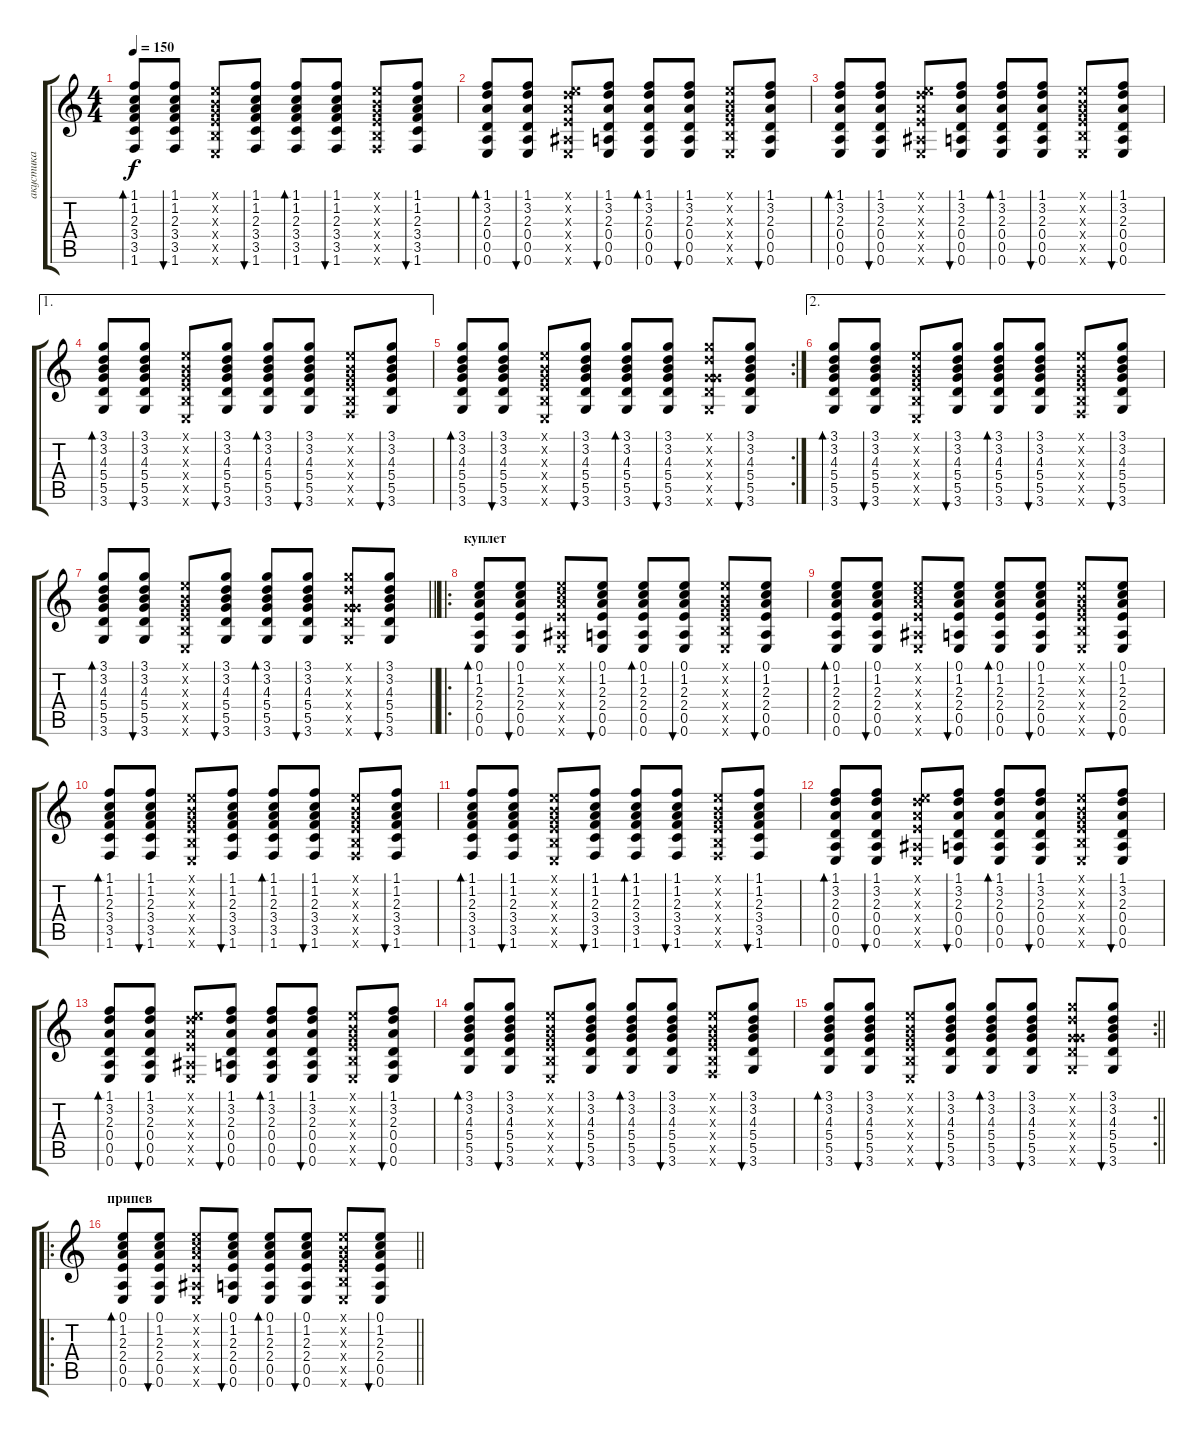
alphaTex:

\track ("акустика" "акустика") {instrument acousticguitarsteel}
\staff {score tabs}
\tuning (E4 B3 G3 D3 A2 E2) {hide}
\ts (4 4)
\tempo 150
\clef g2
\ks c
(1.1 1.2 2.3 3.4 3.5 1.6).8{bd 60 dy f} (1.1 1.2 2.3 3.4 3.5 1.6).8{bu 60} (0.1{x} 0.2{x} 0.3{x} 2.4{x} 2.5{x} 0.6{x}).8 (1.1 1.2 2.3 3.4 3.5 1.6).8{bu 60} (1.1 1.2 2.3 3.4 3.5 1.6).8{bd 60} (1.1 1.2 2.3 3.4 3.5 1.6).8{bu 60} (0.1{x} 0.2{x} 0.3{x} 2.4{x} 2.5{x} 1.6{x}).8 (1.1 1.2 2.3 3.4 3.5 1.6).8{bu 60} |
(1.1 3.2 2.3 0.4 0.5 0.6).8{bd 60} (1.1 3.2 2.3 0.4 0.5 0.6).8{bu 60} (0.1{x} 3.2{x} 2.3{x} 2.4{x} 1.5{x} 0.6{x}).8 (1.1 3.2 2.3 0.4 0.5 0.6).8{bu 60} (1.1 3.2 2.3 0.4 0.5 0.6).8{bd 60} (1.1 3.2 2.3 0.4 0.5 0.6).8{bu 60} (0.1{x} 0.2{x} 0.3{x} 2.4{x} 2.5{x} 0.6{x}).8 (1.1 3.2 2.3 0.4 0.5 0.6).8{bu 60} |
(1.1 3.2 2.3 0.4 0.5 0.6).8{bd 60} (1.1 3.2 2.3 0.4 0.5 0.6).8{bu 60} (0.1{x} 3.2{x} 2.3{x} 2.4{x} 1.5{x} 0.6{x}).8 (1.1 3.2 2.3 0.4 0.5 0.6).8{bu 60} (1.1 3.2 2.3 0.4 0.5 0.6).8{bd 60} (1.1 3.2 2.3 0.4 0.5 0.6).8{bu 60} (0.1{x} 0.2{x} 0.3{x} 2.4{x} 2.5{x} 0.6{x}).8 (1.1 3.2 2.3 0.4 0.5 0.6).8{bu 60} |
\ae 1
(3.1 3.2 4.3 5.4 5.5 3.6).8{bd 60} (3.1 3.2 4.3 5.4 5.5 3.6).8{bu 60} (0.1{x} 0.2{x} 0.3{x} 2.4{x} 2.5{x} 0.6{x}).8 (3.1 3.2 4.3 5.4 5.5 3.6).8{bu 60} (3.1 3.2 4.3 5.4 5.5 3.6).8{bd 60} (3.1 3.2 4.3 5.4 5.5 3.6).8{bu 60} (0.1{x} 0.2{x} 0.3{x} 2.4{x} 2.5{x} 1.6{x}).8 (3.1 3.2 4.3 5.4 5.5 3.6).8{bu 60} |
\rc 2
(3.1 3.2 4.3 5.4 5.5 3.6).8{bd 60} (3.1 3.2 4.3 5.4 5.5 3.6).8{bu 60} (0.1{x} 0.2{x} 0.3{x} 2.4{x} 2.5{x} 0.6{x}).8 (3.1 3.2 4.3 5.4 5.5 3.6).8{bu 60} (3.1 3.2 4.3 5.4 5.5 3.6).8{bd 60} (3.1 3.2 4.3 5.4 5.5 3.6).8{bu 60} (3.1{x} 3.2{x} 0.3{x} 5.4{x} 5.5{x} 3.6{x}).8 (3.1 3.2 4.3 5.4 5.5 3.6).8{bu 60} |
\ae 2
(3.1 3.2 4.3 5.4 5.5 3.6).8{bd 60} (3.1 3.2 4.3 5.4 5.5 3.6).8{bu 60} (0.1{x} 0.2{x} 0.3{x} 2.4{x} 2.5{x} 0.6{x}).8 (3.1 3.2 4.3 5.4 5.5 3.6).8{bu 60} (3.1 3.2 4.3 5.4 5.5 3.6).8{bd 60} (3.1 3.2 4.3 5.4 5.5 3.6).8{bu 60} (0.1{x} 0.2{x} 0.3{x} 2.4{x} 2.5{x} 1.6{x}).8 (3.1 3.2 4.3 5.4 5.5 3.6).8{bu 60} |
\barLineRight lightlight
(3.1 3.2 4.3 5.4 5.5 3.6).8{bd 60} (3.1 3.2 4.3 5.4 5.5 3.6).8{bu 60} (0.1{x} 0.2{x} 0.3{x} 2.4{x} 2.5{x} 0.6{x}).8 (3.1 3.2 4.3 5.4 5.5 3.6).8{bu 60} (3.1 3.2 4.3 5.4 5.5 3.6).8{bd 60} (3.1 3.2 4.3 5.4 5.5 3.6).8{bu 60} (3.1{x} 3.2{x} 0.3{x} 5.4{x} 5.5{x} 3.6{x}).8 (3.1 3.2 4.3 5.4 5.5 3.6).8{bu 60} |
\ro
\section ("" "куплет")
(0.1 1.2 2.3 2.4 0.5 0.6).8{bd 60} (0.1 1.2 2.3 2.4 0.5 0.6).8{bu 60} (0.1{x} 1.2{x} 2.3{x} 2.4{x} 1.5{x} 0.6{x}).8 (0.1 1.2 2.3 2.4 0.5 0.6).8{bu 60} (0.1 1.2 2.3 2.4 0.5 0.6).8{bd 60} (0.1 1.2 2.3 2.4 0.5 0.6).8{bu 60} (0.1{x} 0.2{x} 0.3{x} 2.4{x} 2.5{x} 0.6{x}).8 (0.1 1.2 2.3 2.4 0.5 0.6).8{bu 60} |
(0.1 1.2 2.3 2.4 0.5 0.6).8{bd 60} (0.1 1.2 2.3 2.4 0.5 0.6).8{bu 60} (0.1{x} 1.2{x} 2.3{x} 2.4{x} 1.5{x} 0.6{x}).8 (0.1 1.2 2.3 2.4 0.5 0.6).8{bu 60} (0.1 1.2 2.3 2.4 0.5 0.6).8{bd 60} (0.1 1.2 2.3 2.4 0.5 0.6).8{bu 60} (0.1{x} 0.2{x} 0.3{x} 2.4{x} 2.5{x} 0.6{x}).8 (0.1 1.2 2.3 2.4 0.5 0.6).8{bu 60} |
(1.1 1.2 2.3 3.4 3.5 1.6).8{bd 60} (1.1 1.2 2.3 3.4 3.5 1.6).8{bu 60} (0.1{x} 0.2{x} 0.3{x} 2.4{x} 2.5{x} 0.6{x}).8 (1.1 1.2 2.3 3.4 3.5 1.6).8{bu 60} (1.1 1.2 2.3 3.4 3.5 1.6).8{bd 60} (1.1 1.2 2.3 3.4 3.5 1.6).8{bu 60} (0.1{x} 0.2{x} 0.3{x} 2.4{x} 2.5{x} 1.6{x}).8 (1.1 1.2 2.3 3.4 3.5 1.6).8{bu 60} |
(1.1 1.2 2.3 3.4 3.5 1.6).8{bd 60} (1.1 1.2 2.3 3.4 3.5 1.6).8{bu 60} (0.1{x} 0.2{x} 0.3{x} 2.4{x} 2.5{x} 0.6{x}).8 (1.1 1.2 2.3 3.4 3.5 1.6).8{bu 60} (1.1 1.2 2.3 3.4 3.5 1.6).8{bd 60} (1.1 1.2 2.3 3.4 3.5 1.6).8{bu 60} (0.1{x} 0.2{x} 0.3{x} 2.4{x} 2.5{x} 1.6{x}).8 (1.1 1.2 2.3 3.4 3.5 1.6).8{bu 60} |
(1.1 3.2 2.3 0.4 0.5 0.6).8{bd 60} (1.1 3.2 2.3 0.4 0.5 0.6).8{bu 60} (0.1{x} 3.2{x} 2.3{x} 2.4{x} 1.5{x} 0.6{x}).8 (1.1 3.2 2.3 0.4 0.5 0.6).8{bu 60} (1.1 3.2 2.3 0.4 0.5 0.6).8{bd 60} (1.1 3.2 2.3 0.4 0.5 0.6).8{bu 60} (0.1{x} 0.2{x} 0.3{x} 2.4{x} 2.5{x} 0.6{x}).8 (1.1 3.2 2.3 0.4 0.5 0.6).8{bu 60} |
(1.1 3.2 2.3 0.4 0.5 0.6).8{bd 60} (1.1 3.2 2.3 0.4 0.5 0.6).8{bu 60} (0.1{x} 3.2{x} 2.3{x} 2.4{x} 1.5{x} 0.6{x}).8 (1.1 3.2 2.3 0.4 0.5 0.6).8{bu 60} (1.1 3.2 2.3 0.4 0.5 0.6).8{bd 60} (1.1 3.2 2.3 0.4 0.5 0.6).8{bu 60} (0.1{x} 0.2{x} 0.3{x} 2.4{x} 2.5{x} 0.6{x}).8 (1.1 3.2 2.3 0.4 0.5 0.6).8{bu 60} |
(3.1 3.2 4.3 5.4 5.5 3.6).8{bd 60} (3.1 3.2 4.3 5.4 5.5 3.6).8{bu 60} (0.1{x} 0.2{x} 0.3{x} 2.4{x} 2.5{x} 0.6{x}).8 (3.1 3.2 4.3 5.4 5.5 3.6).8{bu 60} (3.1 3.2 4.3 5.4 5.5 3.6).8{bd 60} (3.1 3.2 4.3 5.4 5.5 3.6).8{bu 60} (0.1{x} 0.2{x} 0.3{x} 2.4{x} 2.5{x} 1.6{x}).8 (3.1 3.2 4.3 5.4 5.5 3.6).8{bu 60} |
\rc 2
\barLineRight lightlight
(3.1 3.2 4.3 5.4 5.5 3.6).8{bd 60} (3.1 3.2 4.3 5.4 5.5 3.6).8{bu 60} (0.1{x} 0.2{x} 0.3{x} 2.4{x} 2.5{x} 0.6{x}).8 (3.1 3.2 4.3 5.4 5.5 3.6).8{bu 60} (3.1 3.2 4.3 5.4 5.5 3.6).8{bd 60} (3.1 3.2 4.3 5.4 5.5 3.6).8{bu 60} (3.1{x} 3.2{x} 0.3{x} 5.4{x} 5.5{x} 3.6{x}).8 (3.1 3.2 4.3 5.4 5.5 3.6).8{bu 60} |
\ro
\section ("" "припев")
\barLineRight lightlight
(0.1 1.2 2.3 2.4 0.5 0.6).8{bd 60} (0.1 1.2 2.3 2.4 0.5 0.6).8{bu 60} (0.1{x} 1.2{x} 2.3{x} 2.4{x} 1.5{x} 0.6{x}).8 (0.1 1.2 2.3 2.4 0.5 0.6).8{bu 60} (0.1 1.2 2.3 2.4 0.5 0.6).8{bd 60} (0.1 1.2 2.3 2.4 0.5 0.6).8{bu 60} (0.1{x} 0.2{x} 0.3{x} 2.4{x} 2.5{x} 0.6{x}).8 (0.1 1.2 2.3 2.4 0.5 0.6).8{bu 60}
